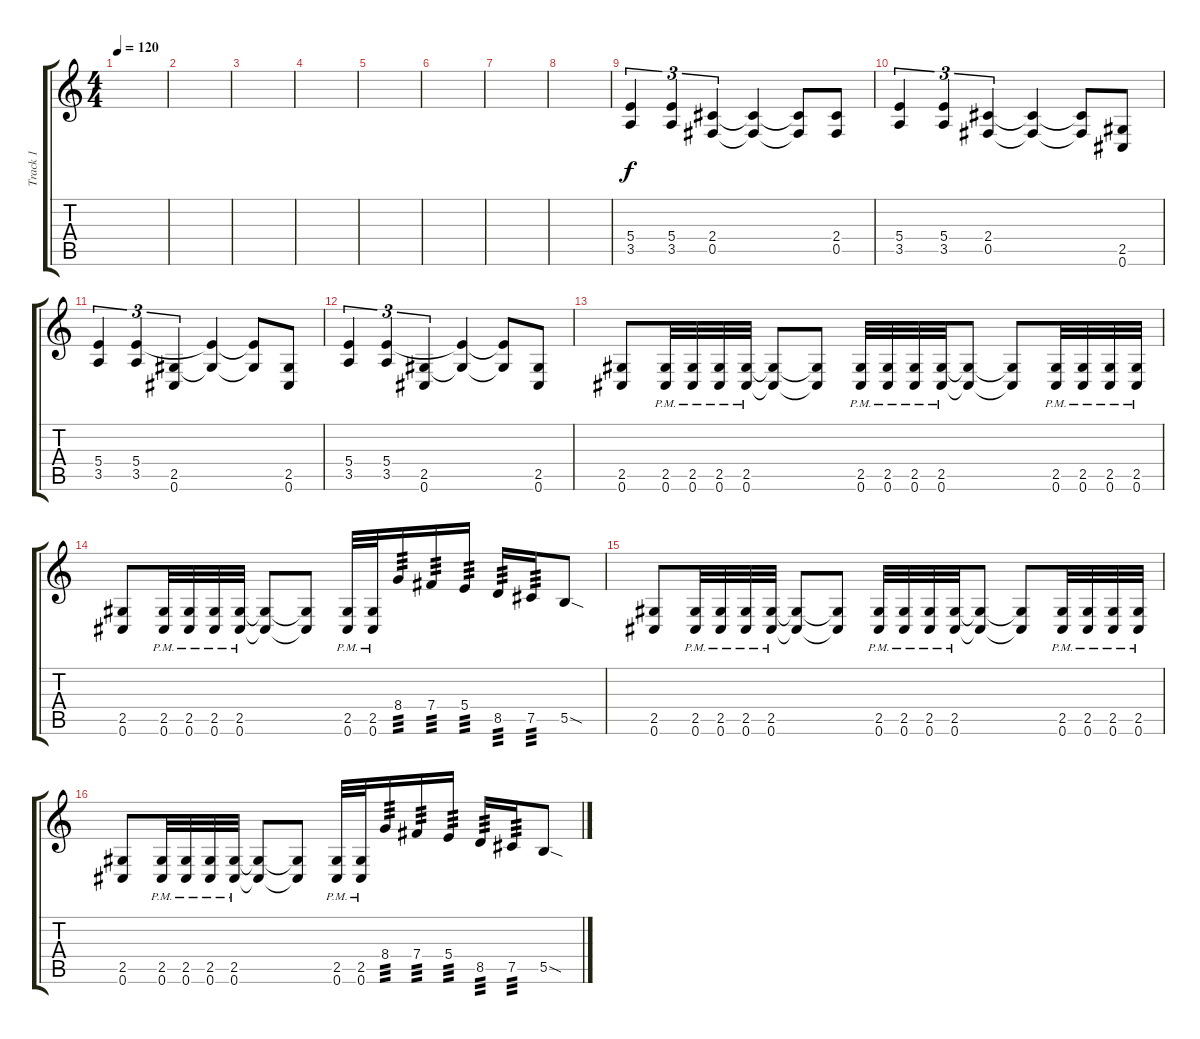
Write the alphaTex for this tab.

\track ("Track 1" "Track 1") {instrument overdrivenguitar}
\staff {score tabs}
\tuning (Db4 Ab3 E3 B2 Gb2 Db2) {hide}
\ts (4 4)
\tempo 120
\clef g2
\ks c
|
|
|
|
|
|
|
|
(5.4 3.5).4{tu (3 2)} (5.4 3.5).4{tu (3 2)} (2.4 0.5).4{tu (3 2)} (2.4{t} 0.5{t}).4 (2.4{t} 0.5{t}).8 (2.4 0.5).8 |
(5.4 3.5).4{tu (3 2)} (5.4 3.5).4{tu (3 2)} (2.4 0.5).4{tu (3 2)} (2.4{t} 0.5{t}).4 (2.4{t} 0.5{t}).8 (2.5 0.6).8 |
(5.4 3.5).4{tu (3 2)} (5.4 3.5).4{tu (3 2)} (2.5 0.6).4{tu (3 2)} (5.4{t} 2.5{t}).4 (5.4{t} 2.5{t}).8 (2.5 0.6).8 |
(5.4 3.5).4{tu (3 2)} (5.4 3.5).4{tu (3 2)} (2.5 0.6).4{tu (3 2)} (5.4{t} 2.5{t}).4 (5.4{t} 2.5{t}).8 (2.5 0.6).8 |
(2.5 0.6).8 (2.5{pm} 0.6{pm}).32 (2.5{pm} 0.6{pm}).32 (2.5{pm} 0.6{pm}).32 (2.5{pm} 0.6{pm}).32 (2.5{t} 0.6{t}).8 (2.5{t} 0.6{t}).8 (2.5{pm} 0.6{pm}).32 (2.5{pm} 0.6{pm}).32 (2.5{pm} 0.6{pm}).32 (2.5{pm} 0.6{pm}).32 (2.5{t} 0.6{t}).8 (2.5{t} 0.6{t}).8 (2.5{pm} 0.6{pm}).32 (2.5{pm} 0.6{pm}).32 (2.5{pm} 0.6{pm}).32 (2.5{pm} 0.6{pm}).32 |
(2.5 0.6).8 (2.5{pm} 0.6{pm}).32 (2.5{pm} 0.6{pm}).32 (2.5{pm} 0.6{pm}).32 (2.5{pm} 0.6{pm}).32 (2.5{t} 0.6{t}).8 (2.5{t} 0.6{t}).8 (2.5 0.6{pm}).32 (2.5{pm} 0.6{pm}).32 8.4.16{tp 3} 7.4.16{tp 3} 5.4.16{tp 3} 8.5.16{tp 3} 7.5.16{tp 3} 5.5{sod}.8 |
(2.5 0.6).8 (2.5{pm} 0.6{pm}).32 (2.5{pm} 0.6{pm}).32 (2.5{pm} 0.6{pm}).32 (2.5{pm} 0.6{pm}).32 (2.5{t} 0.6{t}).8 (2.5{t} 0.6{t}).8 (2.5{pm} 0.6{pm}).32 (2.5{pm} 0.6{pm}).32 (2.5{pm} 0.6{pm}).32 (2.5{pm} 0.6{pm}).32 (2.5{t} 0.6{t}).8 (2.5{t} 0.6{t}).8 (2.5{pm} 0.6{pm}).32 (2.5{pm} 0.6{pm}).32 (2.5{pm} 0.6{pm}).32 (2.5{pm} 0.6{pm}).32 |
(2.5 0.6).8 (2.5{pm} 0.6{pm}).32 (2.5{pm} 0.6{pm}).32 (2.5{pm} 0.6{pm}).32 (2.5{pm} 0.6{pm}).32 (2.5{t} 0.6{t}).8 (2.5{t} 0.6{t}).8 (2.5{pm} 0.6{pm}).32 (2.5{pm} 0.6{pm}).32 8.4.16{tp 3} 7.4.16{tp 3} 5.4.16{tp 3} 8.5.16{tp 3} 7.5.16{tp 3} 5.5{sod}.8
